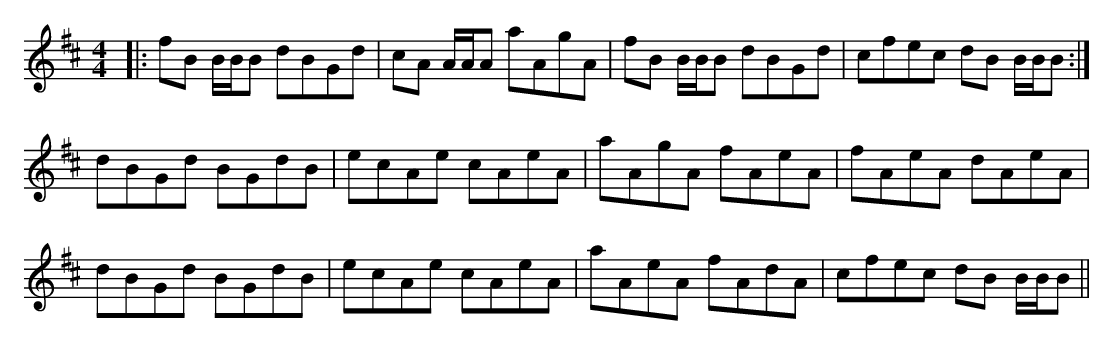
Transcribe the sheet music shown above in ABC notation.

X:1
M:4/4
K:Bmin
|:fB B/B/B dBGd|cA A/A/A aAgA|fB B/B/B dBGd|cfec dB B/B/B:|
dBGd BGdB|ecAe cAeA|aAgA fAeA|fAeA dAeA|
dBGd BGdB|ecAe cAeA|aAeA fAdA|cfec dB B/B/B||
